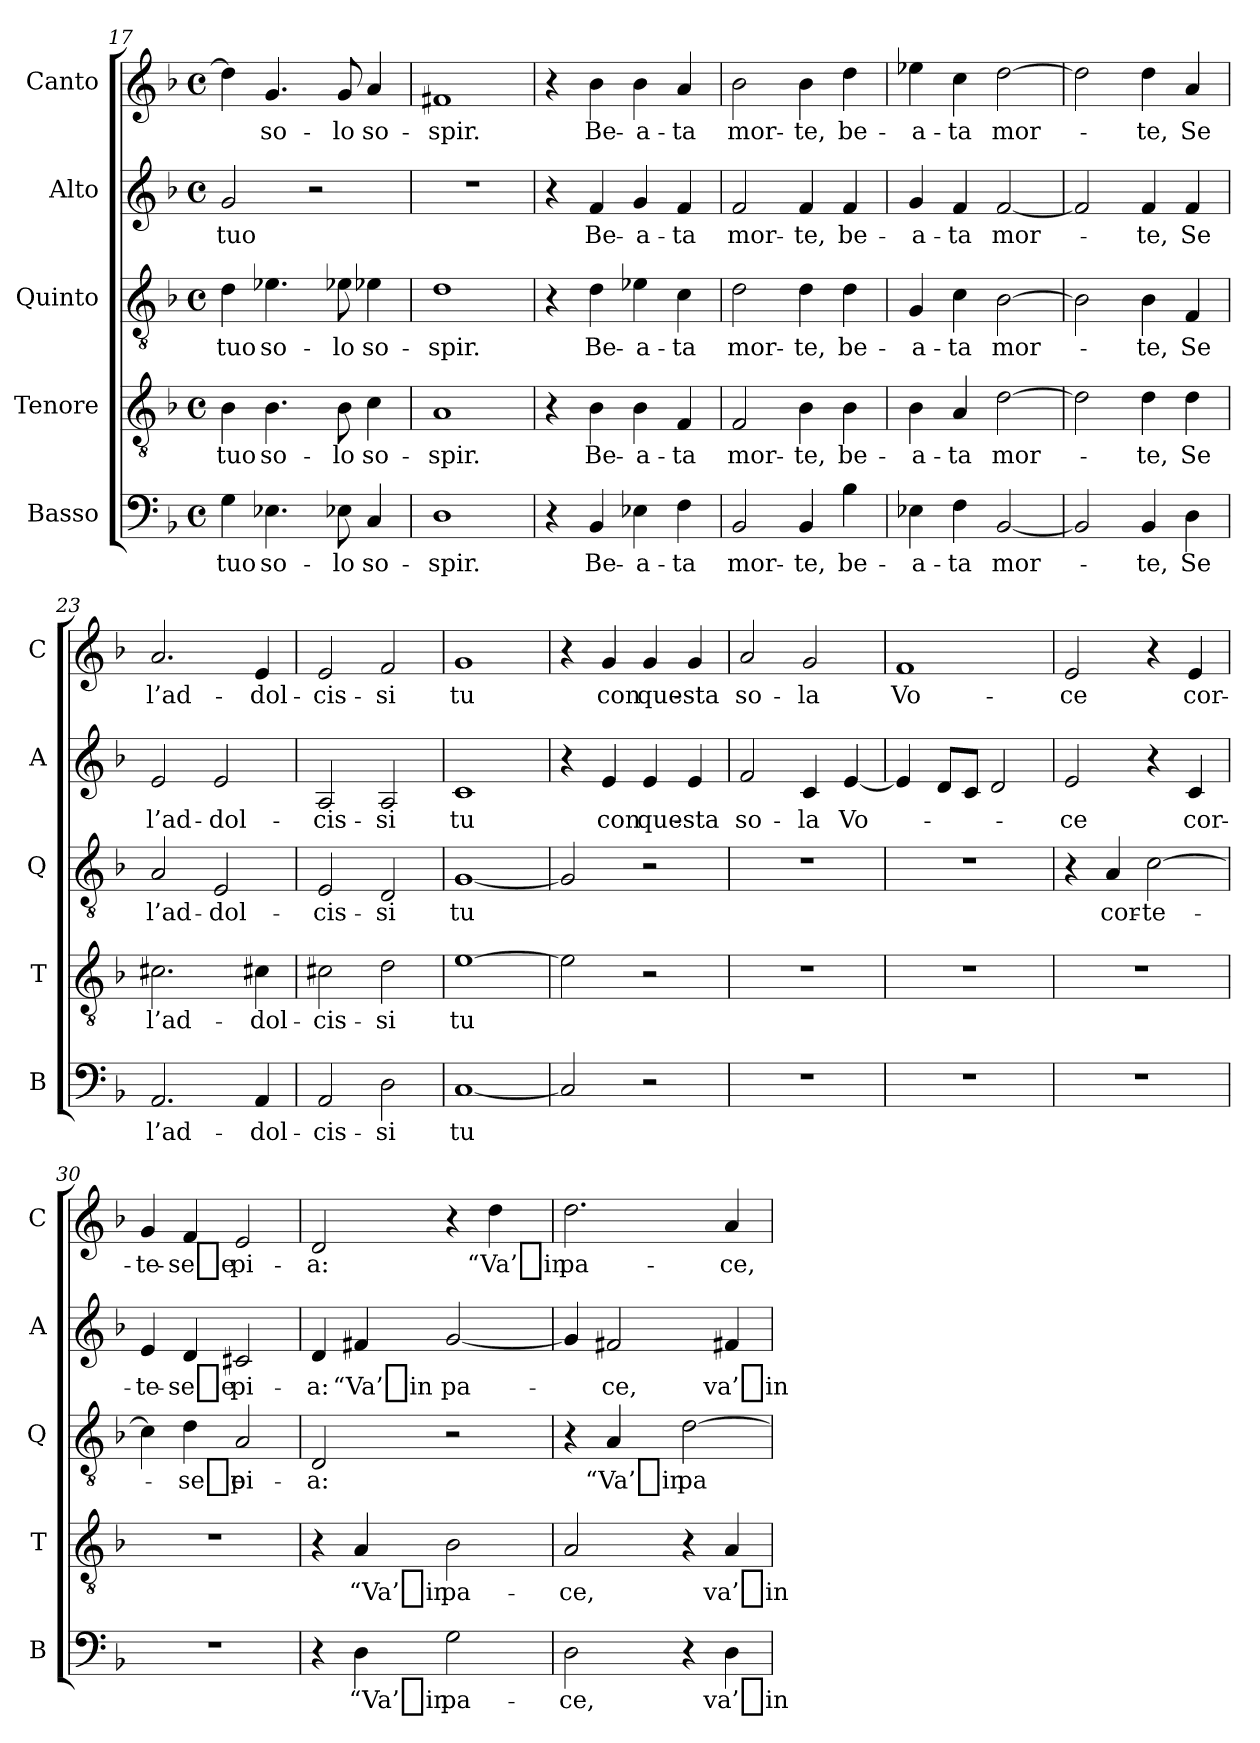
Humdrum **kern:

**kern	**text	**kern	**text	**kern	**text	**kern	**text	**kern	**text
*part5	*part5	*part4	*part4	*part3	*part3	*part2	*part2	*part1	*part1
*staff5	*staff5	*staff4	*staff4	*staff3	*staff3	*staff2	*staff2	*staff1	*staff1
*I"Basso	*	*I"Tenore	*	*I"Quinto	*	*I"Alto	*	*I"Canto	*
*I'B	*	*I'T	*	*I'Q	*	*I'A	*	*I'C	*
*clefF4	*	*clefGv2	*	*clefGv2	*	*clefG2	*	*clefG2	*
*k[b-]	*	*k[b-]	*	*k[b-]	*	*k[b-]	*	*k[b-]	*
*F:	*	*F:	*	*F:	*	*F:	*	*F:	*
*M4/4	*	*M4/4	*	*M4/4	*	*M4/4	*	*M4/4	*
*met(c)	*	*met(c)	*	*met(c)	*	*met(c)	*	*met(c)	*
=17	=17	=17	=17	=17	=17	=17	=17	=17	=17
4G	-tuo	4B-	-tuo	4d	-tuo	2g	-tuo	4dd]	.
4.E-X	so-	4.B-	so-	4.e-X	so-	.	.	4.g	so-
.	.	.	.	.	.	2r	.	.	.
8E-X	-lo	8B-	-lo	8e-X	-lo	.	.	8g	-lo
4C	so-	4c	so-	4e-X	so-	.	.	4a	so-
!!LO:PB:g=z
=18	=18	=18	=18	=18	=18	=18	=18	=18	=18
1D	-spir.	1A	-spir.	1d	-spir.	1r	.	1f#X	-spir.
=19	=19	=19	=19	=19	=19	=19	=19	=19	=19
4r	.	4r	.	4r	.	4r	.	4r	.
4BB-	Be-	4B-	Be-	4d	Be-	4f	Be-	4b-	Be-
4E-X	a-	4B-	a-	4e-X	a-	4g	a-	4b-	a-
4F	-ta	4F	-ta	4c	-ta	4f	-ta	4a	-ta
=20	=20	=20	=20	=20	=20	=20	=20	=20	=20
2BB-	mor-	2F	mor-	2d	mor-	2f	mor-	2b-	mor-
4BB-	-te,	4B-	-te,	4d	-te,	4f	-te,	4b-	-te,
4B-	be-	4B-	be-	4d	be-	4f	be-	4dd	be-
=21	=21	=21	=21	=21	=21	=21	=21	=21	=21
4E-X	a-	4B-	a-	4G	a-	4g	a-	4ee-X	a-
4F	-ta	4A	-ta	4c	-ta	4f	-ta	4cc	-ta
[2BB-	mor-	[2d	mor-	[2B-	mor-	[2f	mor-	[2dd	mor-
=22	=22	=22	=22	=22	=22	=22	=22	=22	=22
2BB-]	.	2d]	.	2B-]	.	2f]	.	2dd]	.
4BB-	-te,	4d	-te,	4B-	-te,	4f	-te,	4dd	-te,
4D	-Se	4d	-Se	4F	-Se	4f	-Se	4a	-Se
=23	=23	=23	=23	=23	=23	=23	=23	=23	=23
2.AA	l’ad-	2.c#X	l’ad-	2A	l’ad-	2e	l’ad-	2.a	l’ad-
.	.	.	.	2E	dol-	2e	dol-	.	.
4AA	dol-	4c#X	dol-	.	.	.	.	4e	dol-
=24	=24	=24	=24	=24	=24	=24	=24	=24	=24
2AA	cis-	2c#X	cis-	2E	cis-	2A	cis-	2e	cis-
2D	-si	2d	-si	2D	-si	2A	-si	2f	-si
=25	=25	=25	=25	=25	=25	=25	=25	=25	=25
[1C	-tu	[1e	-tu	[1G	-tu	1c	-tu	1g	-tu
=26	=26	=26	=26	=26	=26	=26	=26	=26	=26
2C]	.	2e]	.	2G]	.	4r	.	4r	.
.	.	.	.	.	.	4e	-con	4g	-con
2r	.	2r	.	2r	.	4e	que-	4g	que-
.	.	.	.	.	.	4e	-sta	4g	-sta
!!LO:LB:g=z
=27	=27	=27	=27	=27	=27	=27	=27	=27	=27
1r	.	1r	.	1r	.	2f	so-	2a	so-
.	.	.	.	.	.	4c	-la	2g	-la
.	.	.	.	.	.	[4e	Vo-	.	.
=28	=28	=28	=28	=28	=28	=28	=28	=28	=28
1r	.	1r	.	1r	.	4e]	.	1f	Vo-
.	.	.	.	.	.	8dL	.	.	.
.	.	.	.	.	.	8cJ	.	.	.
.	.	.	.	.	.	2d	.	.	.
=29	=29	=29	=29	=29	=29	=29	=29	=29	=29
1r	.	1r	.	4r	.	2e	-ce	2e	-ce
.	.	.	.	4A	cor-	.	.	.	.
.	.	.	.	[2c	te-	4r	.	4r	.
.	.	.	.	.	.	4c	cor-	4e	cor-
=30	=30	=30	=30	=30	=30	=30	=30	=30	=30
1r	.	1r	.	4c]	.	4e	te-	4g	te-
.	.	.	.	4d	-se_e	4d	-se_e	4f	-se_e
.	.	.	.	2A	pi-	2c#X	pi-	2e	pi-
=31	=31	=31	=31	=31	=31	=31	=31	=31	=31
4r	.	4r	.	2D	-a:	4d	-a:	2d	-a:
4D	-“Va’_in	4A	-“Va’_in	.	.	4f#X	-“Va’_in	.	.
2G	pa-	2B-	pa-	2r	.	[2g	pa-	4r	.
.	.	.	.	.	.	.	.	4dd	-“Va’_in
=32	=32	=32	=32	=32	=32	=32	=32	=32	=32
2D	-ce,	2A	-ce,	4r	.	4g]	.	2.dd	pa-
.	.	.	.	4A	-“Va’_in	2f#X	-ce,	.	.
4r	.	4r	.	[2d	pa-	.	.	.	.
4D	-va’_in	4A	-va’_in	.	.	4f#X	-va’_in	4a	-ce,
=	=	=	=	=	=	=	=	=	=
*-	*-	*-	*-	*-	*-	*-	*-	*-	*-
